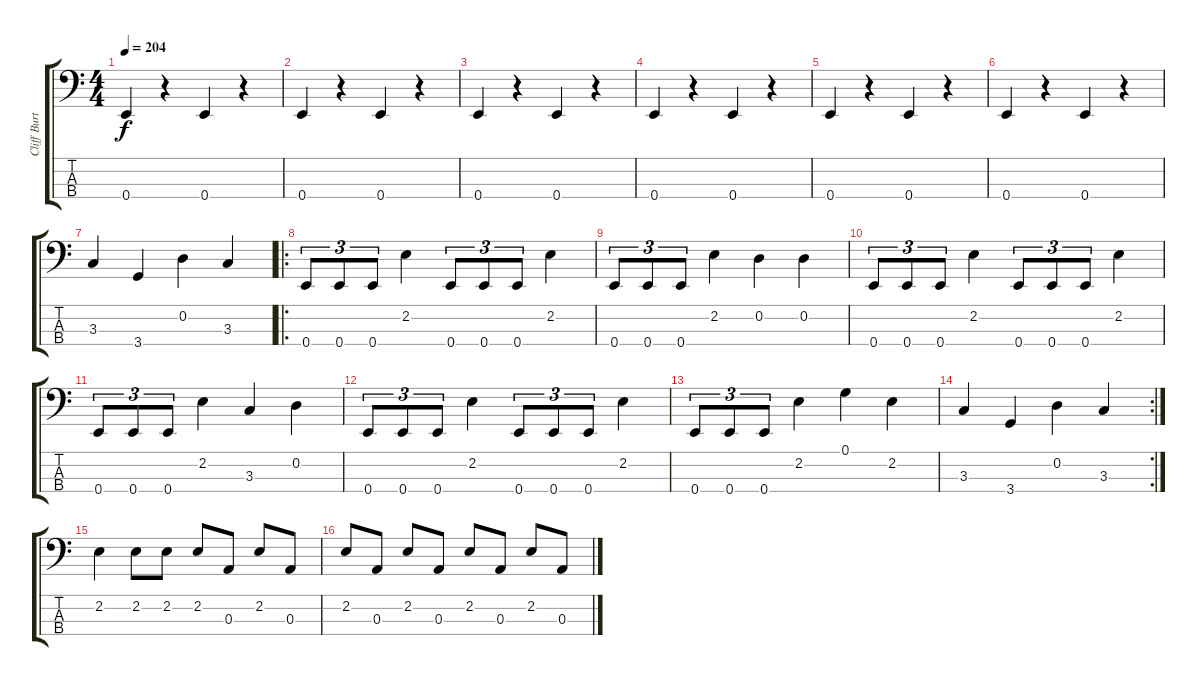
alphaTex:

\track ("Cliff Burton (Bass)" "Cliff Burt") {instrument electricbassfinger}
\staff {score tabs}
\tuning (G2 D2 A1 E1) {hide}
\ts (4 4)
\tempo 204
\clef f4
\ks c
0.4.4{dy f} r.4 0.4.4 r.4 |
0.4.4 r.4 0.4.4 r.4 |
0.4.4 r.4 0.4.4 r.4 |
0.4.4 r.4 0.4.4 r.4 |
0.4.4 r.4 0.4.4 r.4 |
0.4.4 r.4 0.4.4 r.4 |
3.3.4 3.4.4 0.2.4 3.3.4 |
\ro
0.4.8{tu (3 2)} 0.4.8{tu (3 2)} 0.4.8{tu (3 2)} 2.2.4 0.4.8{tu (3 2)} 0.4.8{tu (3 2)} 0.4.8{tu (3 2)} 2.2.4 |
0.4.8{tu (3 2)} 0.4.8{tu (3 2)} 0.4.8{tu (3 2)} 2.2.4 0.2.4 0.2.4 |
0.4.8{tu (3 2)} 0.4.8{tu (3 2)} 0.4.8{tu (3 2)} 2.2.4 0.4.8{tu (3 2)} 0.4.8{tu (3 2)} 0.4.8{tu (3 2)} 2.2.4 |
0.4.8{tu (3 2)} 0.4.8{tu (3 2)} 0.4.8{tu (3 2)} 2.2.4 3.3.4 0.2.4 |
0.4.8{tu (3 2)} 0.4.8{tu (3 2)} 0.4.8{tu (3 2)} 2.2.4 0.4.8{tu (3 2)} 0.4.8{tu (3 2)} 0.4.8{tu (3 2)} 2.2.4 |
0.4.8{tu (3 2)} 0.4.8{tu (3 2)} 0.4.8{tu (3 2)} 2.2.4 0.1.4 2.2.4 |
\rc 2
3.3.4 3.4.4 0.2.4 3.3.4 |
2.2.4 2.2.8 2.2.8 2.2.8 0.3.8 2.2.8 0.3.8 |
2.2.8 0.3.8 2.2.8 0.3.8 2.2.8 0.3.8 2.2.8 0.3.8
